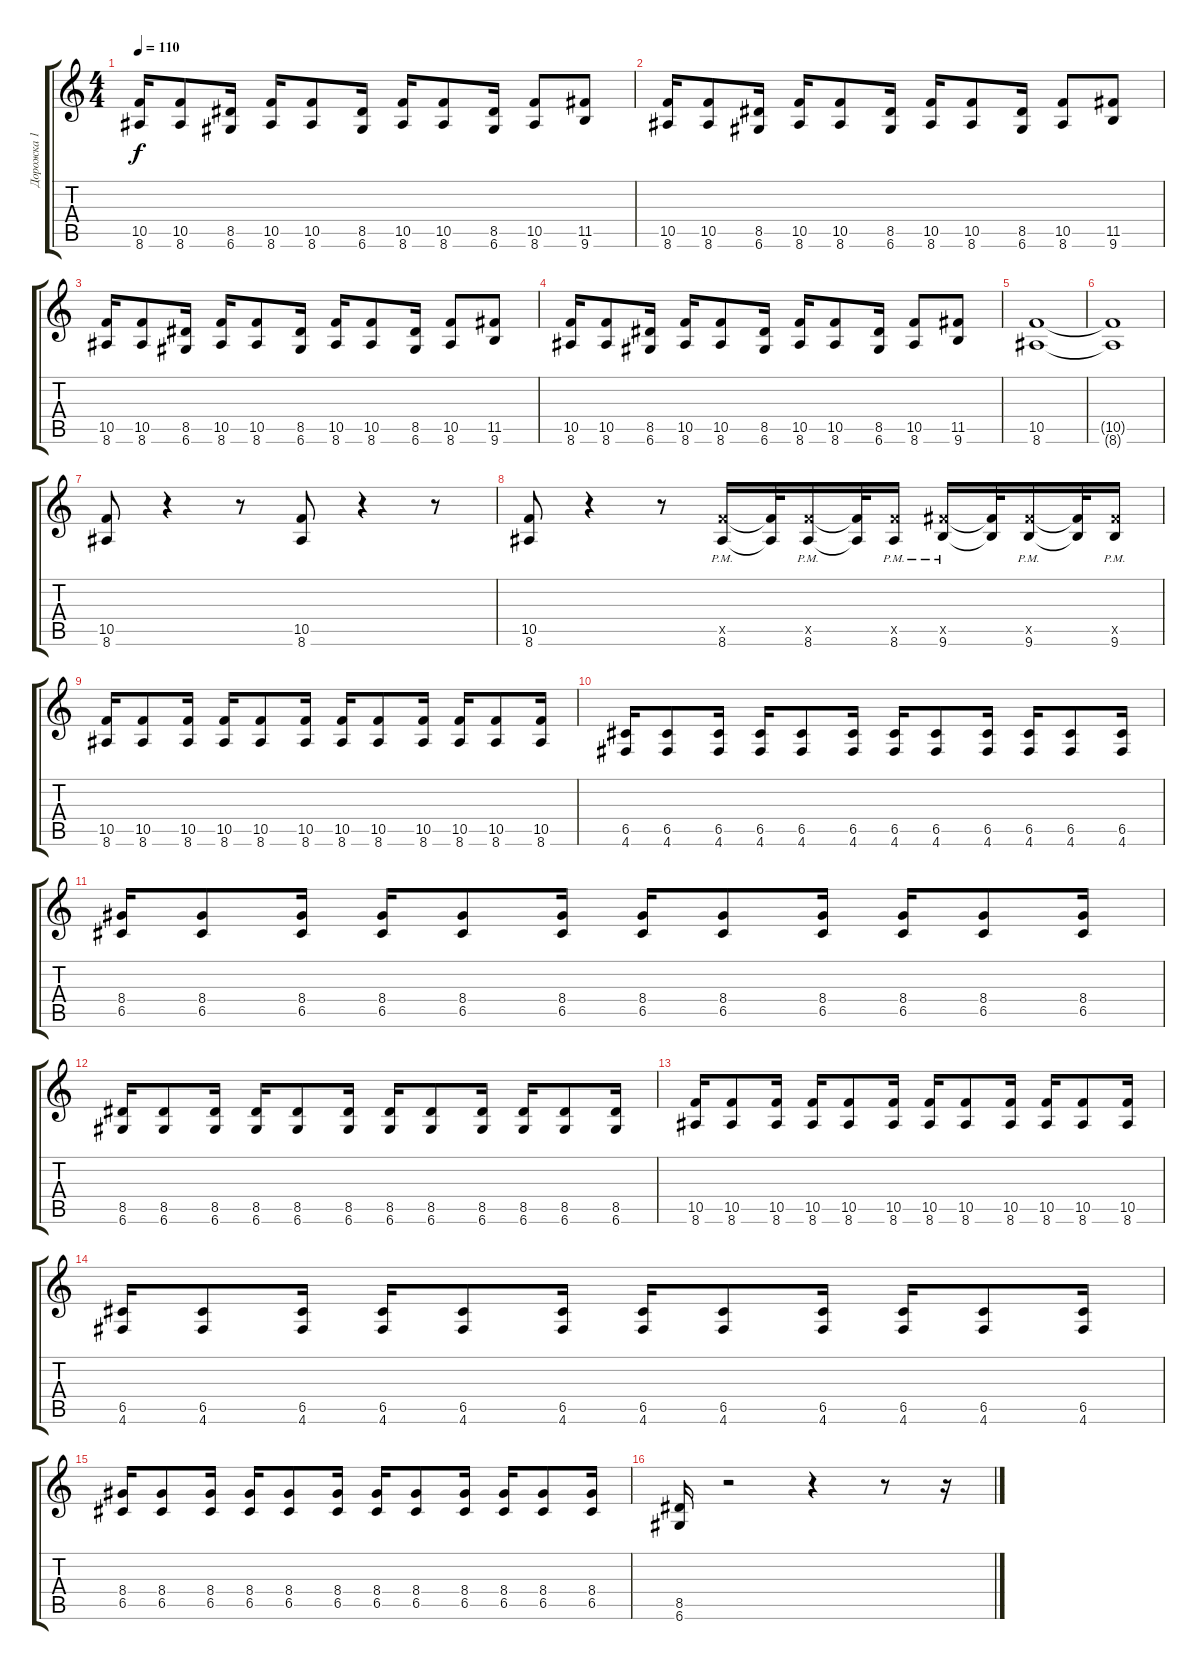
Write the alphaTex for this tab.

\track ("Дорожка 1" "Дорожка 1") {instrument overdrivenguitar}
\staff {score tabs}
\tuning (D4 A3 F3 C3 G2 D2) {hide}
\ts (4 4)
\tempo 110
\clef g2
\ks c
(10.5 8.6).16{dy f} (10.5 8.6).8 (8.5 6.6).16 (10.5 8.6).16 (10.5 8.6).8 (8.5 6.6).16 (10.5 8.6).16 (10.5 8.6).8 (8.5 6.6).16 (10.5 8.6).8 (11.5 9.6).8 |
(10.5 8.6).16 (10.5 8.6).8 (8.5 6.6).16 (10.5 8.6).16 (10.5 8.6).8 (8.5 6.6).16 (10.5 8.6).16 (10.5 8.6).8 (8.5 6.6).16 (10.5 8.6).8 (11.5 9.6).8 |
(10.5 8.6).16 (10.5 8.6).8 (8.5 6.6).16 (10.5 8.6).16 (10.5 8.6).8 (8.5 6.6).16 (10.5 8.6).16 (10.5 8.6).8 (8.5 6.6).16 (10.5 8.6).8 (11.5 9.6).8 |
(10.5 8.6).16 (10.5 8.6).8 (8.5 6.6).16 (10.5 8.6).16 (10.5 8.6).8 (8.5 6.6).16 (10.5 8.6).16 (10.5 8.6).8 (8.5 6.6).16 (10.5 8.6).8 (11.5 9.6).8 |
(10.5 8.6).1 |
(10.5{t} 8.6{t}).1 |
(10.5 8.6).8 r.4 r.8 (10.5 8.6).8 r.4 r.8 |
(10.5 8.6).8 r.4 r.8 (10.5{pm x} 8.6{pm}).16 (10.5{t} 8.6{t}).32 (10.5{pm x} 8.6{pm}).16 (10.5{t} 8.6{t}).32 (10.5{pm x} 8.6{pm}).16 (11.5{pm x} 9.6{pm}).16 (11.5{t} 9.6{t}).32 (11.5{pm x} 9.6{pm}).16 (11.5{t} 9.6{t}).32 (11.5{pm x} 9.6{pm}).16 |
(10.5 8.6).16 (10.5 8.6).8 (10.5 8.6).16 (10.5 8.6).16 (10.5 8.6).8 (10.5 8.6).16 (10.5 8.6).16 (10.5 8.6).8 (10.5 8.6).16 (10.5 8.6).16 (10.5 8.6).8 (10.5 8.6).16 |
(6.5 4.6).16 (6.5 4.6).8 (6.5 4.6).16 (6.5 4.6).16 (6.5 4.6).8 (6.5 4.6).16 (6.5 4.6).16 (6.5 4.6).8 (6.5 4.6).16 (6.5 4.6).16 (6.5 4.6).8 (6.5 4.6).16 |
(8.4 6.5).16 (8.4 6.5).8 (8.4 6.5).16 (8.4 6.5).16 (8.4 6.5).8 (8.4 6.5).16 (8.4 6.5).16 (8.4 6.5).8 (8.4 6.5).16 (8.4 6.5).16 (8.4 6.5).8 (8.4 6.5).16 |
(8.5 6.6).16 (8.5 6.6).8 (8.5 6.6).16 (8.5 6.6).16 (8.5 6.6).8 (8.5 6.6).16 (8.5 6.6).16 (8.5 6.6).8 (8.5 6.6).16 (8.5 6.6).16 (8.5 6.6).8 (8.5 6.6).16 |
(10.5 8.6).16 (10.5 8.6).8 (10.5 8.6).16 (10.5 8.6).16 (10.5 8.6).8 (10.5 8.6).16 (10.5 8.6).16 (10.5 8.6).8 (10.5 8.6).16 (10.5 8.6).16 (10.5 8.6).8 (10.5 8.6).16 |
(6.5 4.6).16 (6.5 4.6).8 (6.5 4.6).16 (6.5 4.6).16 (6.5 4.6).8 (6.5 4.6).16 (6.5 4.6).16 (6.5 4.6).8 (6.5 4.6).16 (6.5 4.6).16 (6.5 4.6).8 (6.5 4.6).16 |
(8.4 6.5).16 (8.4 6.5).8 (8.4 6.5).16 (8.4 6.5).16 (8.4 6.5).8 (8.4 6.5).16 (8.4 6.5).16 (8.4 6.5).8 (8.4 6.5).16 (8.4 6.5).16 (8.4 6.5).8 (8.4 6.5).16 |
(8.5 6.6).16 r.2 r.4 r.8 r.16
